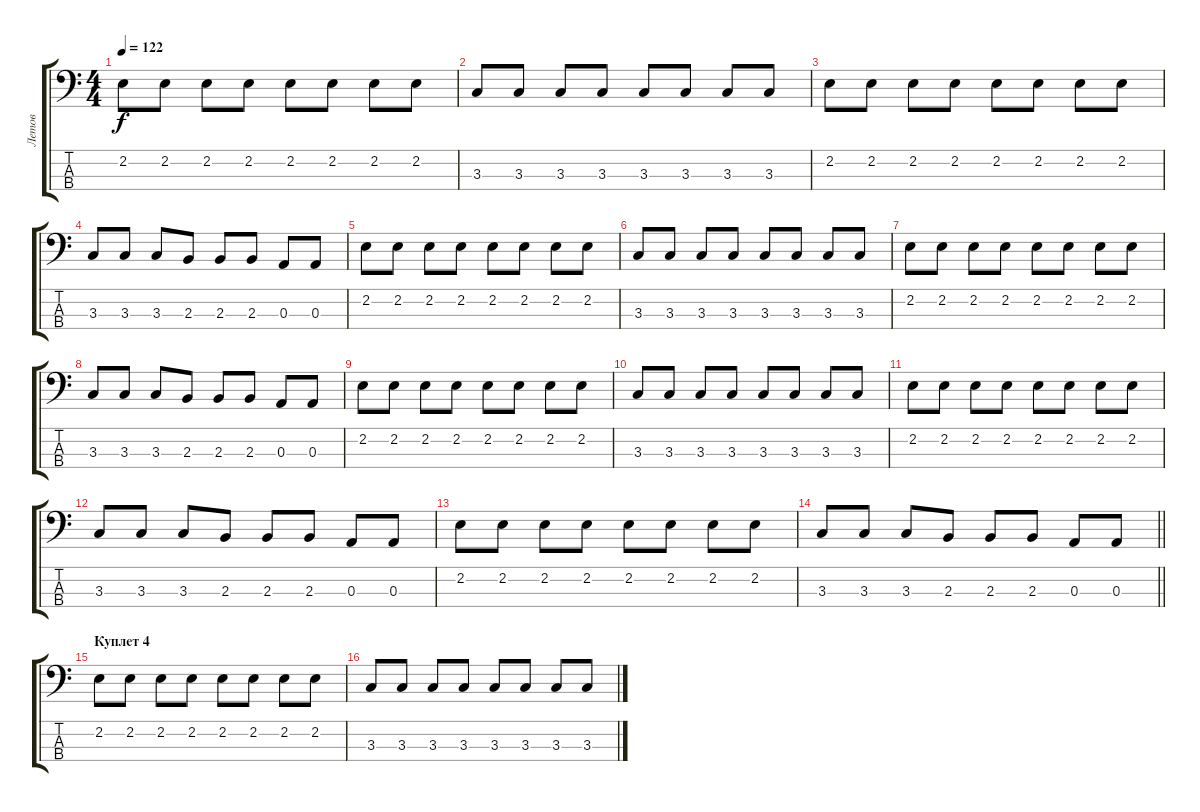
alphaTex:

\track ("Летов" "Летов") {instrument electricbasspick}
\staff {score tabs}
\tuning (G2 D2 A1 E1) {hide}
\ts (4 4)
\tempo 122
\clef f4
\ks c
2.2.8{dy f} 2.2.8 2.2.8 2.2.8 2.2.8 2.2.8 2.2.8 2.2.8 |
3.3.8 3.3.8 3.3.8 3.3.8 3.3.8 3.3.8 3.3.8 3.3.8 |
2.2.8 2.2.8 2.2.8 2.2.8 2.2.8 2.2.8 2.2.8 2.2.8 |
3.3.8 3.3.8 3.3.8 2.3.8 2.3.8 2.3.8 0.3.8 0.3.8 |
2.2.8 2.2.8 2.2.8 2.2.8 2.2.8 2.2.8 2.2.8 2.2.8 |
3.3.8 3.3.8 3.3.8 3.3.8 3.3.8 3.3.8 3.3.8 3.3.8 |
2.2.8 2.2.8 2.2.8 2.2.8 2.2.8 2.2.8 2.2.8 2.2.8 |
3.3.8 3.3.8 3.3.8 2.3.8 2.3.8 2.3.8 0.3.8 0.3.8 |
2.2.8 2.2.8 2.2.8 2.2.8 2.2.8 2.2.8 2.2.8 2.2.8 |
3.3.8 3.3.8 3.3.8 3.3.8 3.3.8 3.3.8 3.3.8 3.3.8 |
2.2.8 2.2.8 2.2.8 2.2.8 2.2.8 2.2.8 2.2.8 2.2.8 |
3.3.8 3.3.8 3.3.8 2.3.8 2.3.8 2.3.8 0.3.8 0.3.8 |
2.2.8 2.2.8 2.2.8 2.2.8 2.2.8 2.2.8 2.2.8 2.2.8 |
\barLineRight lightlight
3.3.8 3.3.8 3.3.8 2.3.8 2.3.8 2.3.8 0.3.8 0.3.8 |
\section ("" "Куплет 4")
2.2.8 2.2.8 2.2.8 2.2.8 2.2.8 2.2.8 2.2.8 2.2.8 |
3.3.8 3.3.8 3.3.8 3.3.8 3.3.8 3.3.8 3.3.8 3.3.8
